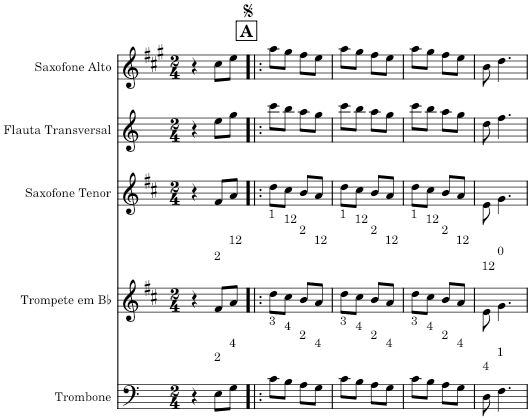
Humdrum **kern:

**kern	**kern	**kern	**kern	**kern
*part5	*part4	*part3	*part2	*part1
*staff5	*staff4	*staff3	*staff2	*staff1
*I"Trombone	*I"Trompete em Bb	*I"Saxofone Tenor	*I"Flauta Transversal	*I"Saxofone Alto
*I'Tbn.	*I'Tpt. em Bb	*I'Sax. Tn.	*I'Fl.	*
*clefF4	*clefG2	*clefG2	*clefG2	*clefG2
*	*Trd1c2	*Trd8c14	*	*Trd5c9
*k[]	*k[f#c#]	*k[f#c#]	*k[]	*k[f#c#g#]
*M2/4	*M2/4	*M2/4	*M2/4	*M2/4
=1	=1	=1	=1	=1
4r	4r	4r	4r	4r
!	!LO:TX:a:t=2	!	!	!
!LO:TX:a:t=2	!	!	!	!
8E\L	8f#/L	8f#/L	8ee\L	8cc#\L
!	!LO:TX:a:t=12	!	!	!
!LO:TX:a:t=4	!	!	!	!
8G\J	8a/J	8a/J	8gg\J	8ee\J
!!LO:REH:place=s1:a:B:cj:fs=14:t=A
=2!|:	=2!|:	=2!|:	=2!|:	=2!|:
!	!LO:TX:a:t=1	!	!	!
!LO:TX:a:t=3	!	!	!	!
8c\L	8dd\L	8dd\L	8ccc\L	8aa\L
!	!LO:TX:a:t=12	!	!	!
!LO:TX:a:t=4	!	!	!	!
8B\J	8cc#\J	8cc#\J	8bb\J	8gg#\J
!	!LO:TX:a:t=2	!	!	!
!LO:TX:a:t=2	!	!	!	!
8A\L	8b/L	8b/L	8aa\L	8ff#\L
!	!LO:TX:a:t=12	!	!	!
!LO:TX:a:t=4	!	!	!	!
8G\J	8a/J	8a/J	8gg\J	8ee\J
=3	=3	=3	=3	=3
!	!LO:TX:a:t=1	!	!	!
!LO:TX:a:t=3	!	!	!	!
8c\L	8dd\L	8dd\L	8ccc\L	8aa\L
!	!LO:TX:a:t=12	!	!	!
!LO:TX:a:t=4	!	!	!	!
8B\J	8cc#\J	8cc#\J	8bb\J	8gg#\J
!	!LO:TX:a:t=2	!	!	!
!LO:TX:a:t=2	!	!	!	!
8A\L	8b/L	8b/L	8aa\L	8ff#\L
!	!LO:TX:a:t=12	!	!	!
!LO:TX:a:t=4	!	!	!	!
8G\J	8a/J	8a/J	8gg\J	8ee\J
=4	=4	=4	=4	=4
!	!LO:TX:a:t=1	!	!	!
!LO:TX:a:t=3	!	!	!	!
8c\L	8dd\L	8dd\L	8ccc\L	8aa\L
!	!LO:TX:a:t=12	!	!	!
!LO:TX:a:t=4	!	!	!	!
8B\J	8cc#\J	8cc#\J	8bb\J	8gg#\J
!	!LO:TX:a:t=2	!	!	!
!LO:TX:a:t=2	!	!	!	!
8A\L	8b/L	8b/L	8aa\L	8ff#\L
!	!LO:TX:a:t=12	!	!	!
!LO:TX:a:t=4	!	!	!	!
8G\J	8a/J	8a/J	8gg\J	8ee\J
=5	=5	=5	=5	=5
!	!LO:TX:a:t=12	!	!	!
!LO:TX:a:t=4	!	!	!	!
8D\	8e\	8e\	8dd\	8b\
!	!LO:TX:a:t=0	!	!	!
!LO:TX:a:t=1	!	!	!	!
4.F\	4.g\	4.g\	4.ff\	4.dd\
=	=	=	=	=
*-	*-	*-	*-	*-
